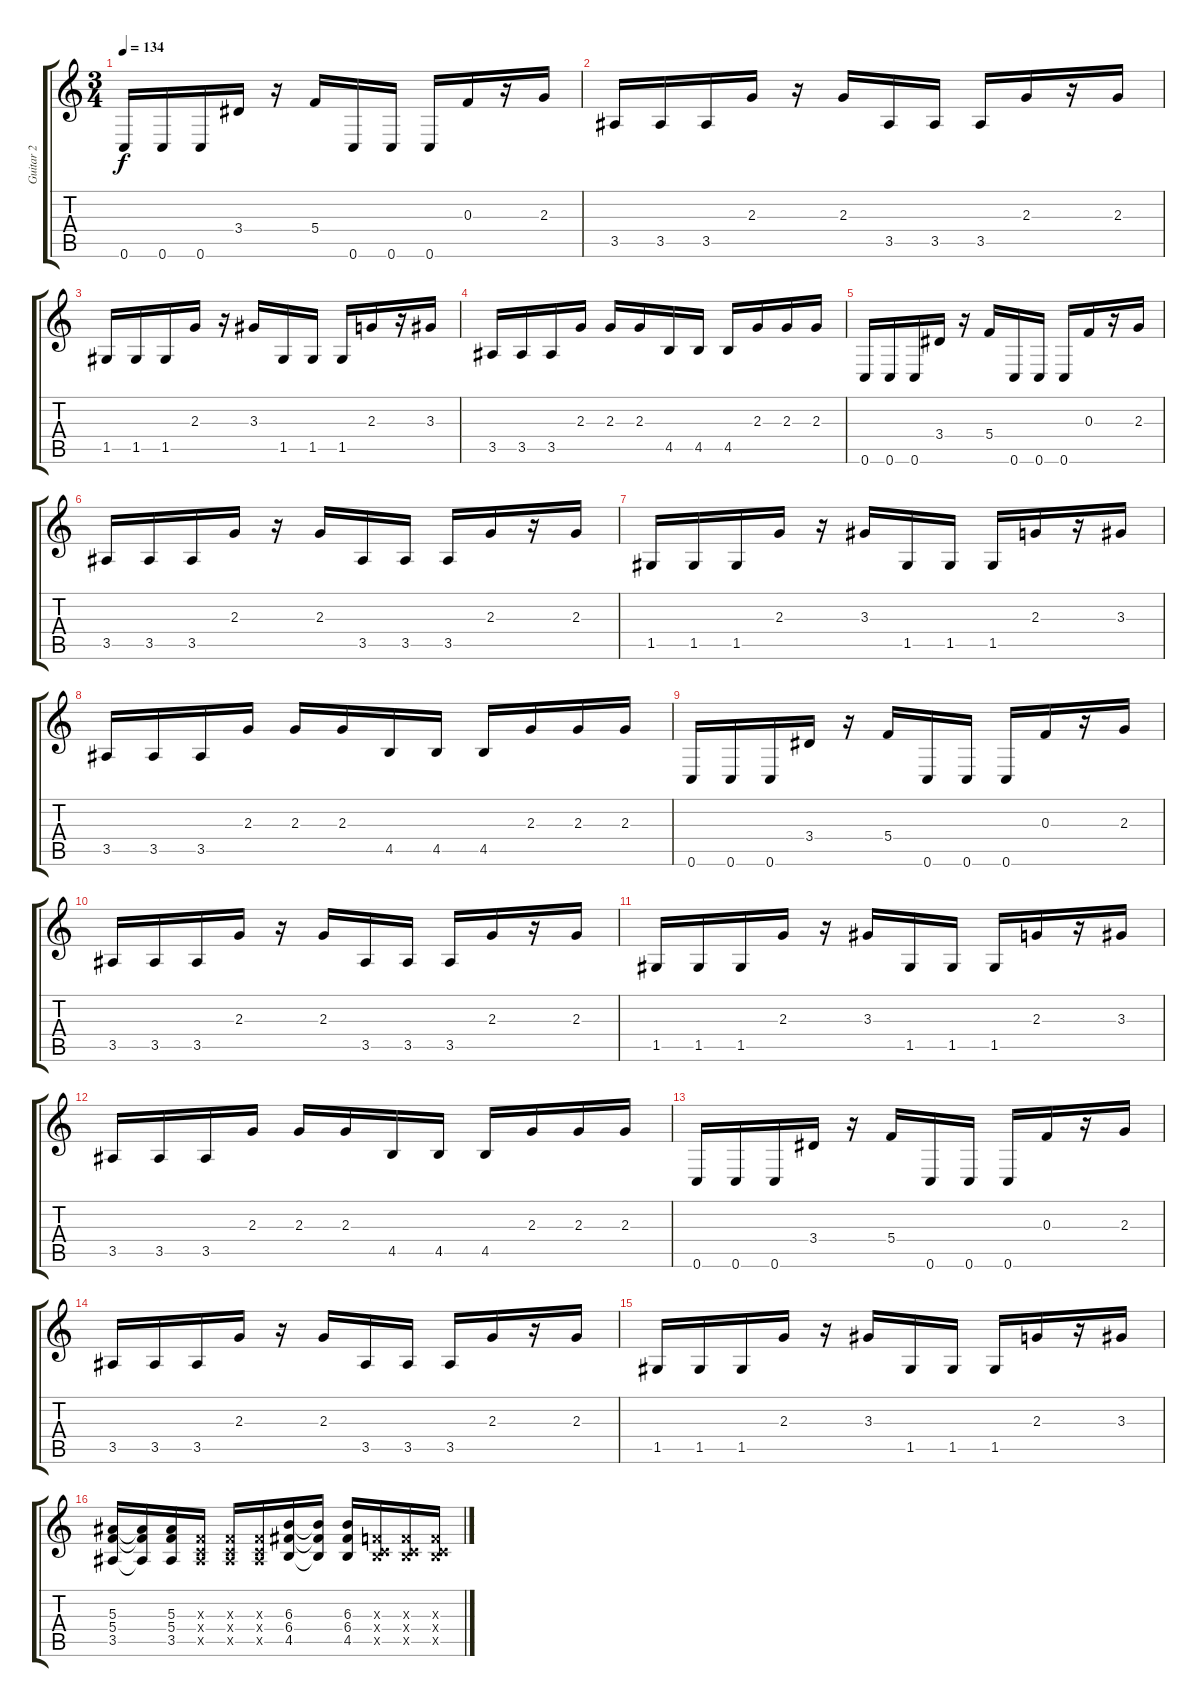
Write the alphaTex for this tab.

\track ("Guitar 2" "Guitar 2") {instrument overdrivenguitar}
\staff {score tabs}
\tuning (D4 A3 F3 C3 G2 C2) {hide}
\ts (3 4)
\tempo 134
\clef g2
\ks c
0.6.16{dy f} 0.6.16 0.6.16 3.4.16 r.16 5.4.16 0.6.16 0.6.16 0.6.16 0.3.16 r.16 2.3.16 |
3.5.16 3.5.16 3.5.16 2.3.16 r.16 2.3.16 3.5.16 3.5.16 3.5.16 2.3.16 r.16 2.3.16 |
1.5.16 1.5.16 1.5.16 2.3.16 r.16 3.3.16 1.5.16 1.5.16 1.5.16 2.3.16 r.16 3.3.16 |
3.5.16 3.5.16 3.5.16 2.3.16 2.3.16 2.3.16 4.5.16 4.5.16 4.5.16 2.3.16 2.3.16 2.3.16 |
0.6.16 0.6.16 0.6.16 3.4.16 r.16 5.4.16 0.6.16 0.6.16 0.6.16 0.3.16 r.16 2.3.16 |
3.5.16 3.5.16 3.5.16 2.3.16 r.16 2.3.16 3.5.16 3.5.16 3.5.16 2.3.16 r.16 2.3.16 |
1.5.16 1.5.16 1.5.16 2.3.16 r.16 3.3.16 1.5.16 1.5.16 1.5.16 2.3.16 r.16 3.3.16 |
3.5.16 3.5.16 3.5.16 2.3.16 2.3.16 2.3.16 4.5.16 4.5.16 4.5.16 2.3.16 2.3.16 2.3.16 |
0.6.16 0.6.16 0.6.16 3.4.16 r.16 5.4.16 0.6.16 0.6.16 0.6.16 0.3.16 r.16 2.3.16 |
3.5.16 3.5.16 3.5.16 2.3.16 r.16 2.3.16 3.5.16 3.5.16 3.5.16 2.3.16 r.16 2.3.16 |
1.5.16 1.5.16 1.5.16 2.3.16 r.16 3.3.16 1.5.16 1.5.16 1.5.16 2.3.16 r.16 3.3.16 |
3.5.16 3.5.16 3.5.16 2.3.16 2.3.16 2.3.16 4.5.16 4.5.16 4.5.16 2.3.16 2.3.16 2.3.16 |
0.6.16 0.6.16 0.6.16 3.4.16 r.16 5.4.16 0.6.16 0.6.16 0.6.16 0.3.16 r.16 2.3.16 |
3.5.16 3.5.16 3.5.16 2.3.16 r.16 2.3.16 3.5.16 3.5.16 3.5.16 2.3.16 r.16 2.3.16 |
1.5.16 1.5.16 1.5.16 2.3.16 r.16 3.3.16 1.5.16 1.5.16 1.5.16 2.3.16 r.16 3.3.16 |
(5.3 5.4 3.5).16 (5.3{t} 5.4{t} 3.5{t}).16 (5.3 5.4 3.5).16 (0.3{x} 0.4{x} 3.5{x}).16 (0.3{x} 0.4{x} 3.5{x}).16 (0.3{x} 0.4{x} 3.5{x}).16 (6.3 6.4 4.5).16 (6.3{t} 6.4{t} 4.5{t}).16 (6.3 6.4 4.5).16 (0.3{x} 0.4{x} 4.5{x}).16 (0.3{x} 0.4{x} 4.5{x}).16 (0.3{x} 0.4{x} 4.5{x}).16
